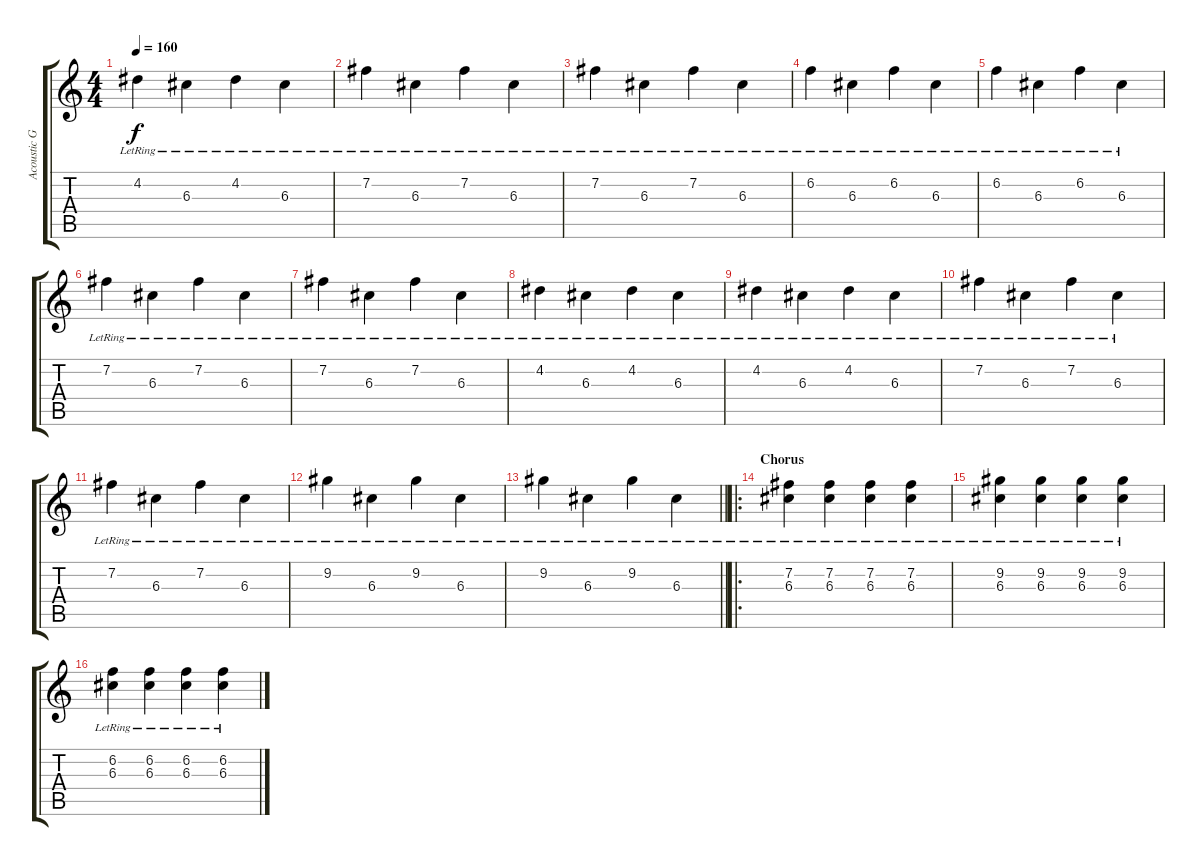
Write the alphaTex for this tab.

\track ("Acoustic Guitar (Lead)" "Acoustic G") {instrument acousticguitarsteel}
\staff {score tabs}
\tuning (E4 B3 G3 D3 A2 E2) {hide}
\ts (4 4)
\tempo 160
\clef g2
\ks c
4.2{lr}.4{dy f} 6.3{lr}.4 4.2{lr}.4 6.3{lr}.4 |
7.2{lr}.4 6.3{lr}.4 7.2{lr}.4 6.3{lr}.4 |
7.2{lr}.4 6.3{lr}.4 7.2{lr}.4 6.3{lr}.4 |
6.2{lr}.4 6.3{lr}.4 6.2{lr}.4 6.3{lr}.4 |
6.2{lr}.4 6.3{lr}.4 6.2{lr}.4 6.3{lr}.4 |
7.2{lr}.4 6.3{lr}.4 7.2{lr}.4 6.3{lr}.4 |
7.2{lr}.4 6.3{lr}.4 7.2{lr}.4 6.3{lr}.4 |
4.2{lr}.4 6.3{lr}.4 4.2{lr}.4 6.3{lr}.4 |
4.2{lr}.4 6.3{lr}.4 4.2{lr}.4 6.3{lr}.4 |
7.2{lr}.4 6.3{lr}.4 7.2{lr}.4 6.3{lr}.4 |
7.2{lr}.4 6.3{lr}.4 7.2{lr}.4 6.3{lr}.4 |
9.2{lr}.4 6.3{lr}.4 9.2{lr}.4 6.3{lr}.4 |
\barLineRight lightlight
9.2{lr}.4 6.3{lr}.4 9.2{lr}.4 6.3{lr}.4 |
\ro
\section ("" "Chorus")
(7.2{lr} 6.3{lr}).4 (7.2{lr} 6.3{lr}).4 (7.2{lr} 6.3{lr}).4 (7.2{lr} 6.3{lr}).4 |
(9.2{lr} 6.3{lr}).4 (9.2{lr} 6.3{lr}).4 (9.2{lr} 6.3{lr}).4 (9.2{lr} 6.3{lr}).4 |
(6.2{lr} 6.3{lr}).4 (6.2{lr} 6.3{lr}).4 (6.2{lr} 6.3{lr}).4 (6.2{lr} 6.3{lr}).4
